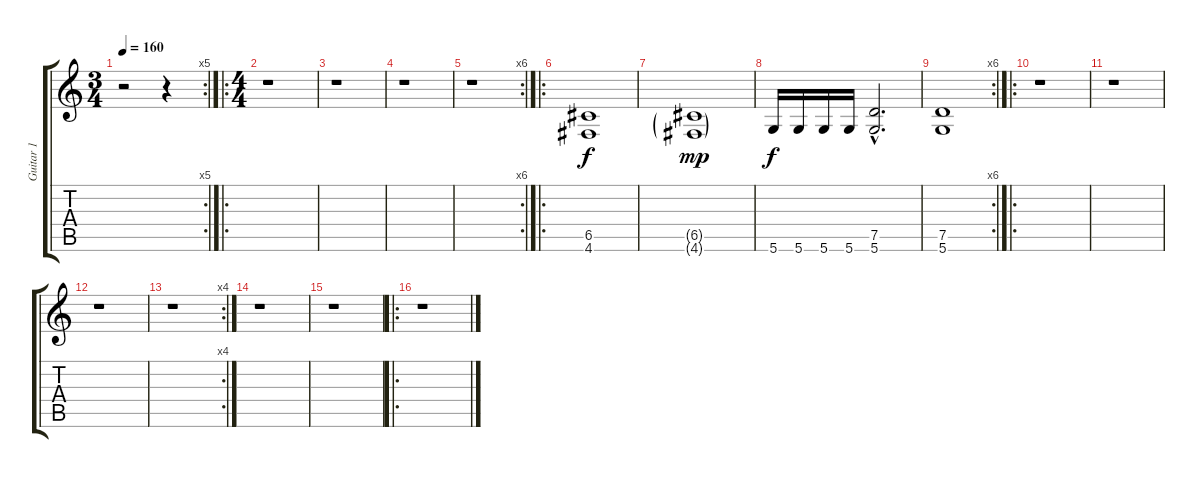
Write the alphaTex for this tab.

\track ("Guitar 1" "Guitar 1") {instrument distortionguitar}
\staff {score tabs}
\tuning (D4 A3 F3 C3 G2 D2) {hide}
\rc 5
\ts (3 4)
\tempo 160
\clef g2
\ks c
r.2{dy f} r.4 |
\ro
\ts (4 4)
r.1 |
r.1 |
r.1 |
\rc 6
r.1 |
\ro
(6.5 4.6).1 |
(6.5{g} 4.6{g}).1{dy mp} |
5.6.16{dy f} 5.6.16 5.6.16 5.6.16 (7.5{hac} 5.6{hac}).2{d} |
\rc 6
(7.5 5.6).1 |
\ro
r.1 |
r.1 |
r.1 |
\rc 4
r.1 |
r.1 |
r.1 |
\ro
r.1
